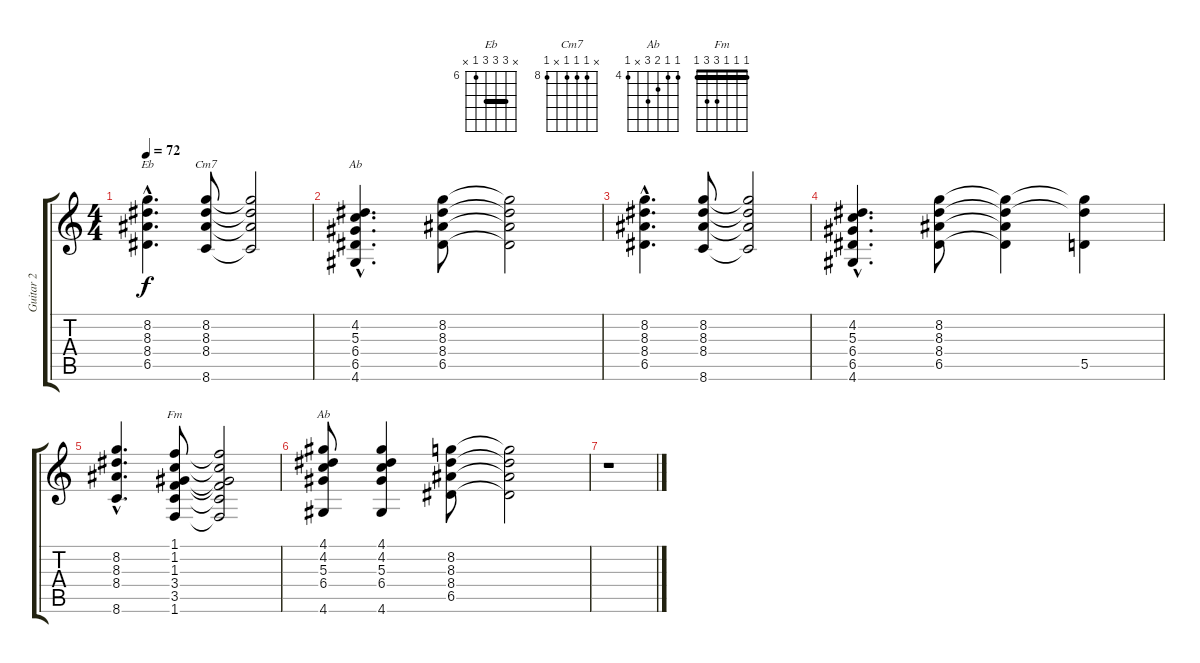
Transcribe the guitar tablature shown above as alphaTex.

\track ("Guitar 2" "Guitar 2") {instrument electricguitarmuted}
\staff {score tabs}
\tuning (E4 B3 G3 D3 A2 E2) {hide}
\chord ("Eb" x 8 8 8 6 x) {firstfret 6 barre 8}
\chord ("Cm7" x 8 8 8 x 8) {firstfret 8}
\chord ("Ab" x 4 5 6 6 4) {firstfret 4 barre 4}
\chord ("Fm" 1 1 1 3 3 1) {barre 1}
\chord ("Ab" 4 4 5 6 x 4) {firstfret 4}
\ts (4 4)
\tempo 72
\clef g2
\ks c
(8.2{hac} 8.3{hac} 8.4{hac} 6.5{hac}).4{d ch "Eb" dy f} (8.2 8.3 8.4 8.6).8{ch "Cm7"} (8.2{t} 8.3{t} 8.4{t} 8.6{t}).2 |
(4.2{hac} 5.3{hac} 6.4{hac} 6.5{hac} 4.6{hac}).4{d ch "Ab"} (8.2 8.3 8.4 6.5).8 (8.2{t} 8.3{t} 8.4{t} 6.5{t}).2 |
(8.2{hac} 8.3{hac} 8.4{hac} 6.5{hac}).4{d} (8.2 8.3 8.4 8.6).8 (8.2{t} 8.3{t} 8.4{t} 8.6{t}).2 |
(4.2{hac} 5.3{hac} 6.4{hac} 6.5{hac} 4.6{hac}).4{d} (8.2 8.3 8.4 6.5).8 (8.2{t} 8.3{t} 8.4{t} 6.5{t}).4 (8.2{t} 8.3{t} 5.5).4 |
(8.2{hac} 8.3{hac} 8.4{hac} 8.6{hac}).4{d} (1.1 1.2 1.3 3.4 3.5 1.6).8{ch "Fm"} (1.1{t} 1.2{t} 1.3{t} 3.4{t} 3.5{t} 1.6{t}).2 |
(4.1 4.2 5.3 6.4 4.6).8{ch "Ab"} (4.1 4.2 5.3 6.4 4.6).4 (8.2 8.3 8.4 6.5).8 (8.2{t} 8.3{t} 8.4{t} 6.5{t}).2 |
r.1
